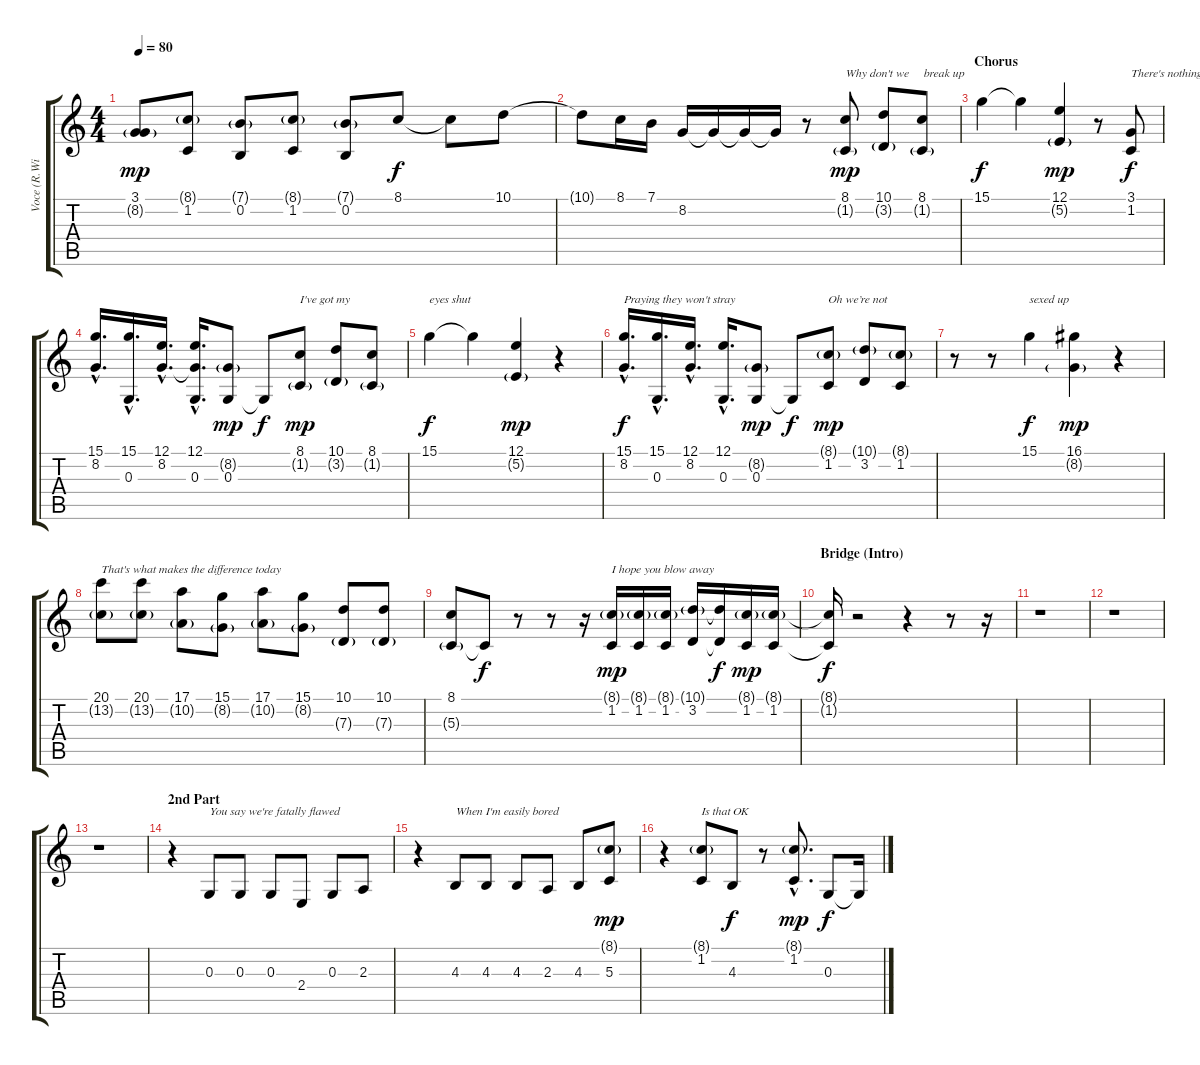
\track ("Voce (R.Williams)" "Voce (R.Wi") {instrument flute}
\staff {score tabs}
\tuning (E4 B3 G3 D3 A2 E2) {hide}
\ts (4 4)
\tempo 80
\clef g2
\ks c
(3.1 8.2{g}).8{dy mp} (8.1{g} 1.2).8 (7.1{g} 0.2).8 (8.1{g} 1.2).8 (7.1{g} 0.2).8 8.1.8{dy f} 8.1{t}.8 10.1.8 |
10.1{t}.8 8.1.16 7.1.16 8.2.16 8.2{t}.16 8.2{t}.16 8.2{t}.16 r.8 (8.1 1.2{g}).8{txt "Why don't we     break up" dy mp} (10.1 3.2{g}).8 (8.1 1.2{g}).8 |
\section ("" "Chorus")
15.1.4{dy f} 15.1{t}.4 (12.1 5.2{g}).4{dy mp} r.8 (3.1 1.2).8{txt "There's nothing left to say" dy f} |
(15.1{hac} 8.2{hac}).16{d} (15.1{hac} 0.3{hac}).16{d} (12.1{hac} 8.2{hac}).16{d} (12.1{hac} 8.2{hac t} 0.3{hac}).16{d} (8.2{g} 0.3).8{dy mp} 0.3{t}.8{dy f} (8.1 1.2{g}).8{txt "I've got my " dy mp} (10.1 3.2{g}).8 (8.1 1.2{g}).8 |
15.1.4{txt "eyes shut" dy f} 15.1{t}.4 (12.1 5.2{g}).4{dy mp} r.4 |
(15.1{hac} 8.2{hac}).16{d txt "Praying they won't stray" dy f} (15.1{hac} 0.3{hac}).16{d} (12.1{hac} 8.2{hac}).16{d} (12.1{hac} 0.3{hac}).16{d} (8.2{g} 0.3).8{dy mp} 0.3{t}.8{dy f} (8.1{g} 1.2).8{txt "Oh we’re not " dy mp} (10.1{g} 3.2).8 (8.1{g} 1.2).8 |
r.8 r.8 15.1.4{txt "sexed up " dy f} (16.1 8.2{g}).4{dy mp} r.4 |
(20.1 13.2{g}).8{txt "That's what makes the difference today"} (20.1 13.2{g}).8 (17.1 10.2{g}).8 (15.1 8.2{g}).8 (17.1 10.2{g}).8 (15.1 8.2{g}).8 (10.1 7.3{g}).8 (10.1 7.3{g}).8 |
(8.1 5.3{g}).8 5.3{t}.8{dy f} r.8 r.8 r.16 (8.1{g} 1.2).16{txt "I hope you blow away" dy mp} (8.1{g} 1.2).16 (8.1{g} 1.2).16 (10.1{g} 3.2).16 (10.1{t} 3.2{t}).16{dy f} (8.1{g} 1.2).16{dy mp} (8.1{g} 1.2).16 |
\section ("" "Bridge (Intro)")
(8.1{t} 1.2{t}).16{dy f} r.2 r.4 r.8 r.16 |
r.1 |
r.1 |
r.1 |
\section ("" "2nd Part")
r.4 0.3.8{txt "You say we're fatally flawed"} 0.3.8 0.3.8 2.4.8 0.3.8 2.3.8 |
r.4 4.3.8{txt "When I'm easily bored"} 4.3.8 4.3.8 2.3.8 4.3.8 (8.1{g} 5.3).8{dy mp} |
r.4 (8.1{g} 1.2).8{txt "Is that OK"} 4.3.8{dy f} r.8 (8.1{g hac} 1.2{hac}).8{d dy mp} 0.3.8{dy f} 0.3{t}.16
